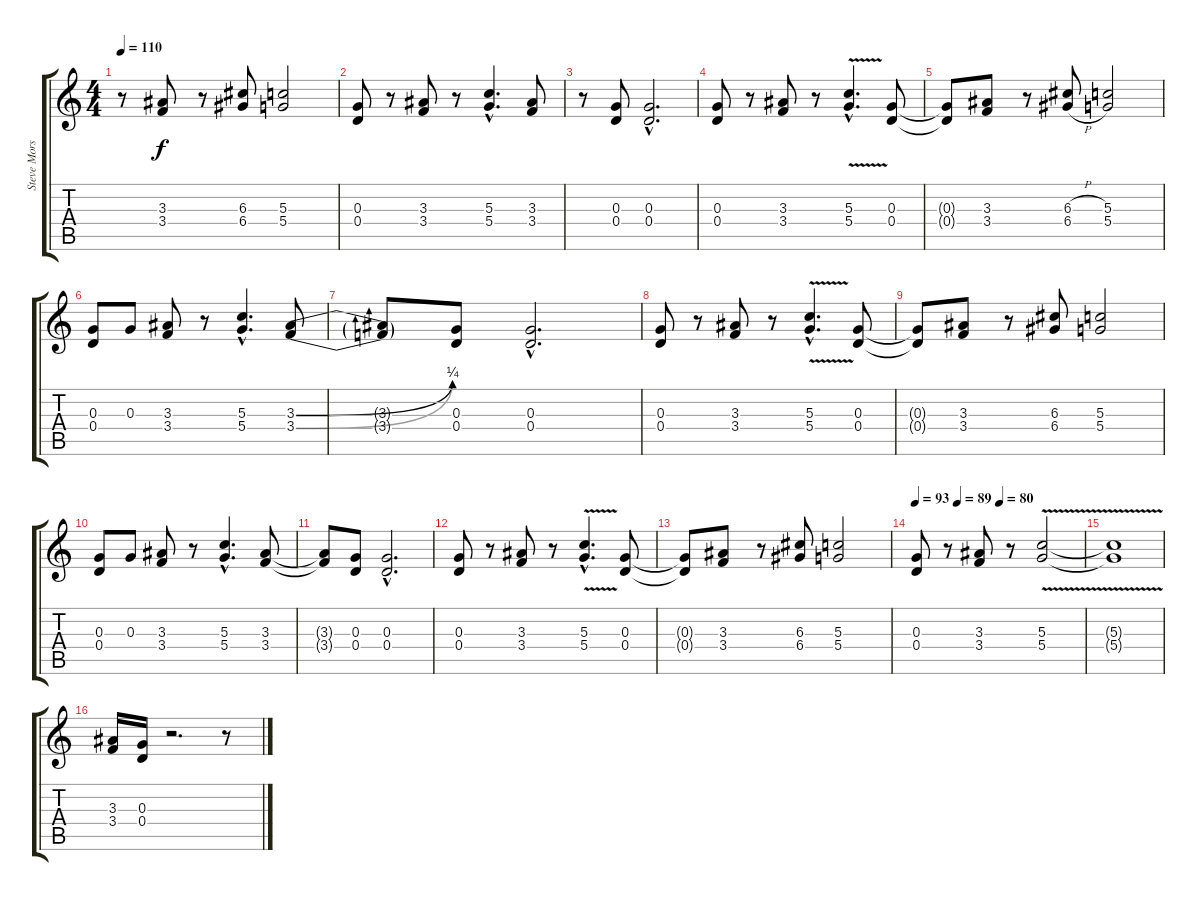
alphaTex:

\track ("Steve Morse" "Steve Mors") {instrument overdrivenguitar}
\staff {score tabs}
\tuning (E4 B3 G3 D3 A2 E2) {hide}
\ts (4 4)
\tempo 110
\clef g2
\ks c
r.8{dy f} (3.3 3.4).8 r.8 (6.3 6.4).8 (5.3 5.4).2 |
(0.3 0.4).8 r.8 (3.3 3.4).8 r.8 (5.3{hac} 5.4{hac}).4{d} (3.3 3.4).8 |
r.8 (0.3 0.4).8 (0.3{hac} 0.4{hac}).2{d} |
(0.3 0.4).8 r.8 (3.3 3.4).8 r.8 (5.3{hac} 5.4{v hac}).4{d} (0.3 0.4).8 |
(0.3{t} 0.4{t}).8 (3.3 3.4).8 r.8 (6.3{h} 6.4{h}).8 (5.3 5.4).2 |
(0.3 0.4).8 0.3.8 (3.3 3.4).8 r.8 (5.3{hac} 5.4{hac}).4{d} (3.3{be (bend 0 0 60 1)} 3.4{be (bend 0 0 60 1)}).8 |
(3.3{t} 3.4{t}).8 (0.3 0.4).8 (0.3{hac} 0.4{hac}).2{d} |
(0.3 0.4).8 r.8 (3.3 3.4).8 r.8 (5.3{hac} 5.4{v hac}).4{d} (0.3 0.4).8 |
(0.3{t} 0.4{t}).8 (3.3 3.4).8 r.8 (6.3 6.4).8 (5.3 5.4).2 |
(0.3 0.4).8 0.3.8 (3.3 3.4).8 r.8 (5.3{hac} 5.4{hac}).4{d} (3.3 3.4).8 |
(3.3{t} 3.4{t}).8 (0.3 0.4).8 (0.3{hac} 0.4{hac}).2{d} |
(0.3 0.4).8 r.8 (3.3 3.4).8 r.8 (5.3{hac} 5.4{v hac}).4{d} (0.3 0.4).8 |
(0.3{t} 0.4{t}).8 (3.3 3.4).8 r.8 (6.3 6.4).8 (5.3 5.4).2 |
\tempo 93
\tempo (89 0.25)
\tempo (80 0.5)
(0.3 0.4).8 r.8 (3.3 3.4).8 r.8 (5.3{v} 5.4{v}).2 |
(5.3{t} 5.4{t}).1 |
(3.3 3.4).16 (0.3 0.4).16 r.2{d} r.8
